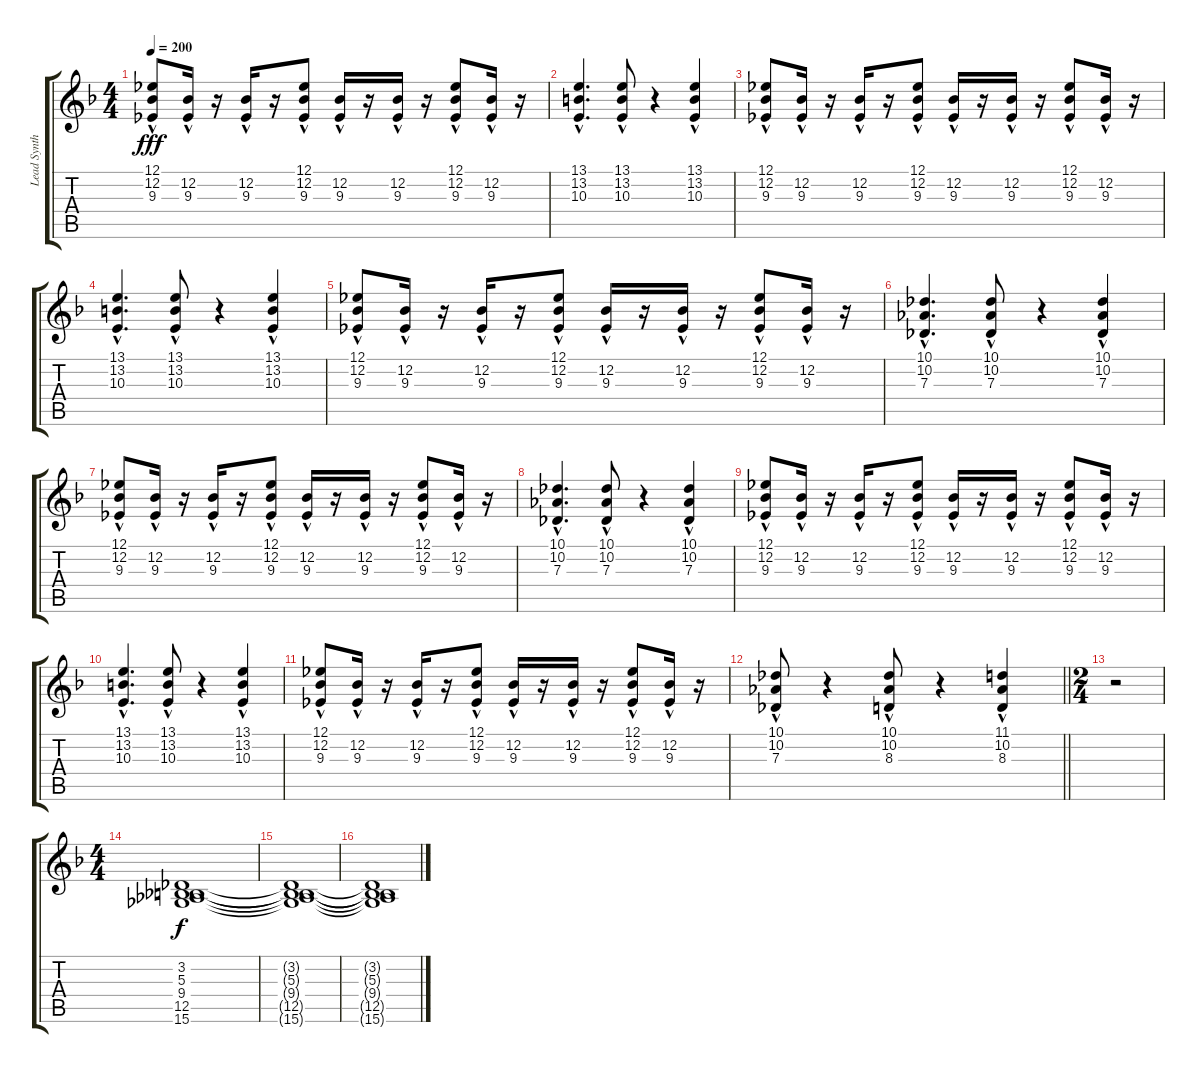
\track ("Lead Synth" "Lead Synth") {instrument lead1square}
\staff {score tabs}
\tuning (Eb4 Bb3 Gb3 Db3 Ab2 Eb2) {hide}
\ts (4 4)
\tempo 200
\clef g2
\ks dminor
(12.1{hac} 12.2{hac} 9.3{hac}).8{dy fff} (12.2{hac} 9.3{hac}).16 r.16 (12.2{hac} 9.3{hac}).16 r.16 (12.1{hac} 12.2{hac} 9.3{hac}).8 (12.2{hac} 9.3{hac}).16 r.16 (12.2{hac} 9.3{hac}).16 r.16 (12.1{hac} 12.2{hac} 9.3{hac}).8 (12.2{hac} 9.3{hac}).16 r.16 |
(13.1{hac} 13.2{hac} 10.3{hac}).4{d} (13.1{hac} 13.2{hac} 10.3{hac}).8 r.4 (13.1{hac} 13.2{hac} 10.3{hac}).4 |
(12.1{hac} 12.2{hac} 9.3{hac}).8 (12.2{hac} 9.3{hac}).16 r.16 (12.2{hac} 9.3{hac}).16 r.16 (12.1{hac} 12.2{hac} 9.3{hac}).8 (12.2{hac} 9.3{hac}).16 r.16 (12.2{hac} 9.3{hac}).16 r.16 (12.1{hac} 12.2{hac} 9.3{hac}).8 (12.2{hac} 9.3{hac}).16 r.16 |
(13.1{hac} 13.2{hac} 10.3{hac}).4{d} (13.1{hac} 13.2{hac} 10.3{hac}).8 r.4 (13.1{hac} 13.2{hac} 10.3{hac}).4 |
(12.1{hac} 12.2{hac} 9.3{hac}).8 (12.2{hac} 9.3{hac}).16 r.16 (12.2{hac} 9.3{hac}).16 r.16 (12.1{hac} 12.2{hac} 9.3{hac}).8 (12.2{hac} 9.3{hac}).16 r.16 (12.2{hac} 9.3{hac}).16 r.16 (12.1{hac} 12.2{hac} 9.3{hac}).8 (12.2{hac} 9.3{hac}).16 r.16 |
(10.1{hac} 10.2{hac} 7.3{hac}).4{d} (10.1{hac} 10.2{hac} 7.3{hac}).8 r.4 (10.1{hac} 10.2{hac} 7.3{hac}).4 |
(12.1{hac} 12.2{hac} 9.3{hac}).8 (12.2{hac} 9.3{hac}).16 r.16 (12.2{hac} 9.3{hac}).16 r.16 (12.1{hac} 12.2{hac} 9.3{hac}).8 (12.2{hac} 9.3{hac}).16 r.16 (12.2{hac} 9.3{hac}).16 r.16 (12.1{hac} 12.2{hac} 9.3{hac}).8 (12.2{hac} 9.3{hac}).16 r.16 |
(10.1{hac} 10.2{hac} 7.3{hac}).4{d} (10.1{hac} 10.2{hac} 7.3{hac}).8 r.4 (10.1{hac} 10.2{hac} 7.3{hac}).4 |
(12.1{hac} 12.2{hac} 9.3{hac}).8 (12.2{hac} 9.3{hac}).16 r.16 (12.2{hac} 9.3{hac}).16 r.16 (12.1{hac} 12.2{hac} 9.3{hac}).8 (12.2{hac} 9.3{hac}).16 r.16 (12.2{hac} 9.3{hac}).16 r.16 (12.1{hac} 12.2{hac} 9.3{hac}).8 (12.2{hac} 9.3{hac}).16 r.16 |
(13.1{hac} 13.2{hac} 10.3{hac}).4{d} (13.1{hac} 13.2{hac} 10.3{hac}).8 r.4 (13.1{hac} 13.2{hac} 10.3{hac}).4 |
(12.1{hac} 12.2{hac} 9.3{hac}).8 (12.2{hac} 9.3{hac}).16 r.16 (12.2{hac} 9.3{hac}).16 r.16 (12.1{hac} 12.2{hac} 9.3{hac}).8 (12.2{hac} 9.3{hac}).16 r.16 (12.2{hac} 9.3{hac}).16 r.16 (12.1{hac} 12.2{hac} 9.3{hac}).8 (12.2{hac} 9.3{hac}).16 r.16 |
\barLineRight lightlight
(10.1{hac} 10.2{hac} 7.3{hac}).8 r.4 (10.1{hac} 10.2{hac} 8.3{hac}).8 r.4 (11.1{hac} 10.2{hac} 8.3{hac}).4 |
\ts (2 4)
r.2 |
\ts (4 4)
(3.2 5.3 9.4 12.5 15.6).1{dy f volume 16 instrument acousticgrandpiano} |
(3.2{t} 5.3{t} 9.4{t} 12.5{t} 15.6{t}).1{volume 0} |
(3.2{t} 5.3{t} 9.4{t} 12.5{t} 15.6{t}).1
